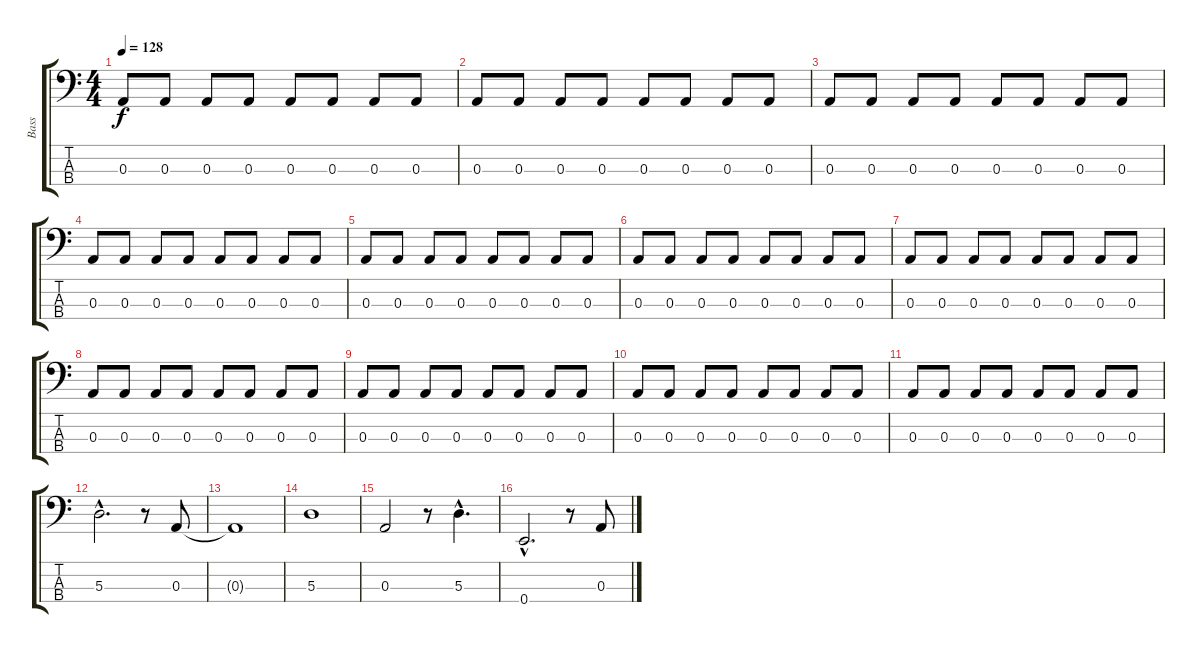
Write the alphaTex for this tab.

\track ("Bass" "Bass") {instrument electricbasspick}
\staff {score tabs}
\tuning (G2 D2 A1 E1) {hide}
\ts (4 4)
\tempo 128
\clef f4
\ks c
0.3.8{dy f} 0.3.8 0.3.8 0.3.8 0.3.8 0.3.8 0.3.8 0.3.8 |
0.3.8 0.3.8 0.3.8 0.3.8 0.3.8 0.3.8 0.3.8 0.3.8 |
0.3.8 0.3.8 0.3.8 0.3.8 0.3.8 0.3.8 0.3.8 0.3.8 |
0.3.8 0.3.8 0.3.8 0.3.8 0.3.8 0.3.8 0.3.8 0.3.8 |
0.3.8 0.3.8 0.3.8 0.3.8 0.3.8 0.3.8 0.3.8 0.3.8 |
0.3.8 0.3.8 0.3.8 0.3.8 0.3.8 0.3.8 0.3.8 0.3.8 |
0.3.8 0.3.8 0.3.8 0.3.8 0.3.8 0.3.8 0.3.8 0.3.8 |
0.3.8 0.3.8 0.3.8 0.3.8 0.3.8 0.3.8 0.3.8 0.3.8 |
0.3.8 0.3.8 0.3.8 0.3.8 0.3.8 0.3.8 0.3.8 0.3.8 |
0.3.8 0.3.8 0.3.8 0.3.8 0.3.8 0.3.8 0.3.8 0.3.8 |
0.3.8 0.3.8 0.3.8 0.3.8 0.3.8 0.3.8 0.3.8 0.3.8 |
5.3{hac}.2{d} r.8 0.3.8 |
0.3{t}.1 |
5.3.1 |
0.3.2 r.8 5.3{hac}.4{d} |
0.4{hac}.2{d} r.8 0.3.8
